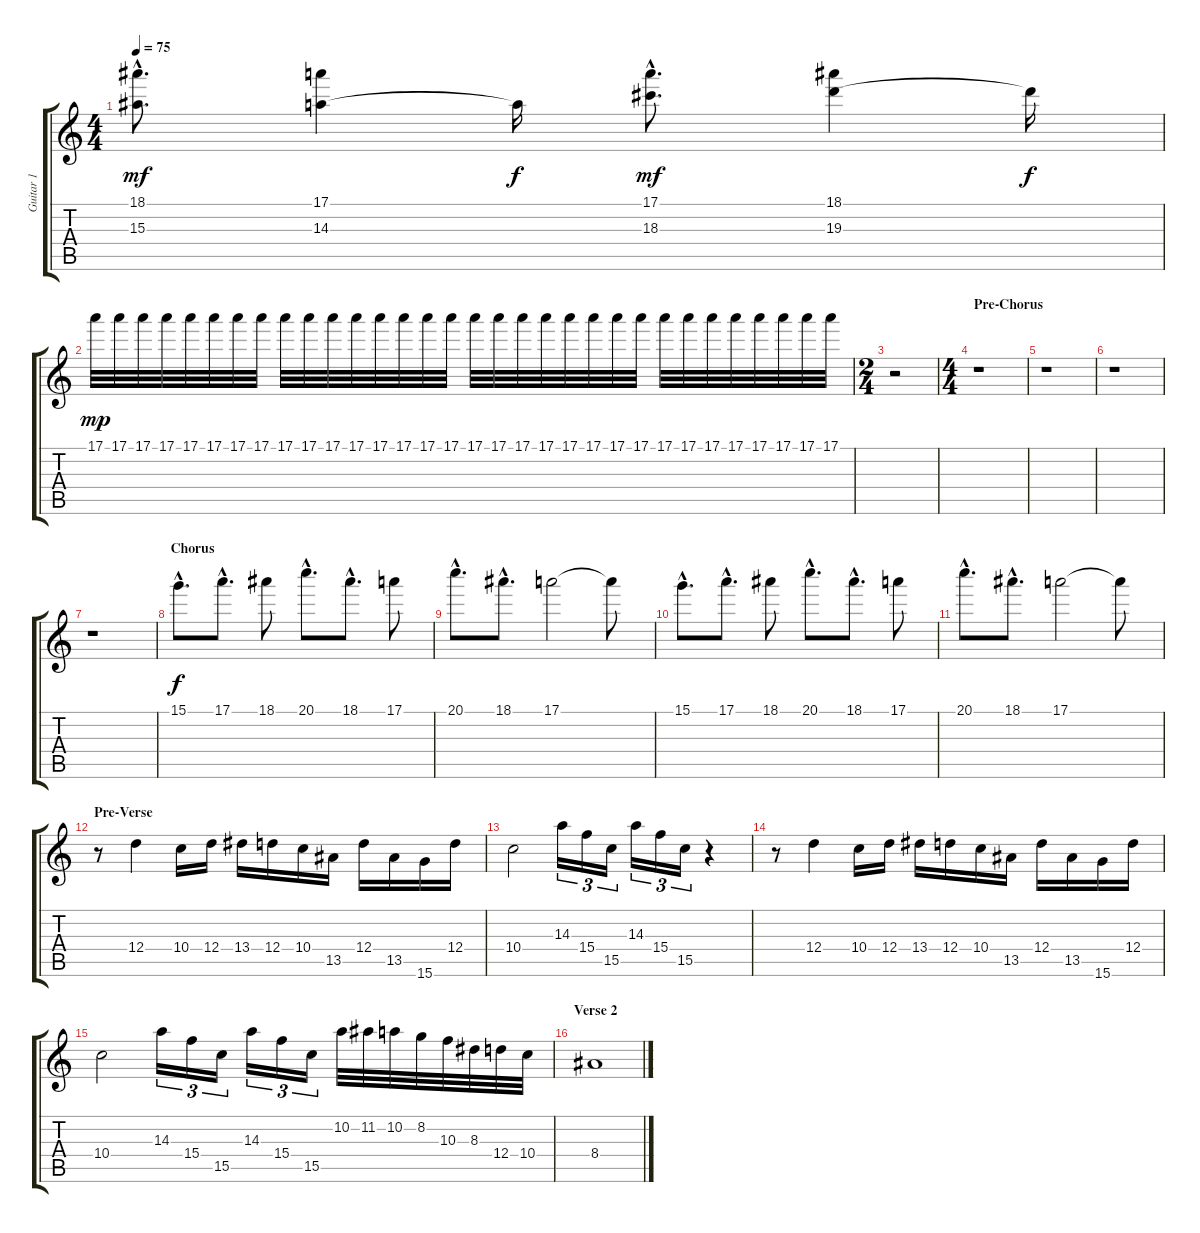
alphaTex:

\track ("Guitar 1" "Guitar 1") {instrument distortionguitar}
\staff {score tabs}
\tuning (E4 B3 G3 D3 A2 E2) {hide}
\ts (4 4)
\tempo 75
\clef g2
\ks c
(18.1{hac} 15.3{hac}).8{d dy mf volume 13} (17.1 14.3).4 14.3{t}.16{dy f} (17.1{hac} 18.3{hac}).8{d dy mf} (18.1 19.3).4 19.3{t}.16{dy f} |
17.1.32{dy mp} 17.1.32 17.1.32 17.1.32 17.1.32 17.1.32 17.1.32 17.1.32 17.1.32 17.1.32 17.1.32 17.1.32 17.1.32 17.1.32 17.1.32 17.1.32 17.1.32 17.1.32 17.1.32 17.1.32 17.1.32 17.1.32 17.1.32 17.1.32 17.1.32 17.1.32 17.1.32 17.1.32 17.1.32 17.1.32 17.1.32 17.1.32 |
\ts (2 4)
r.2 |
\ts (4 4)
\section ("" "Pre-Chorus")
r.1 |
r.1 |
r.1 |
r.1 |
\section ("" "Chorus")
15.1{hac}.8{d dy f} 17.1{hac}.8{d} 18.1.8 20.1{hac}.8{d} 18.1{hac}.8{d} 17.1.8 |
20.1{hac}.8{d} 18.1{hac}.8{d} 17.1.2 17.1{t}.8 |
15.1{hac}.8{d} 17.1{hac}.8{d} 18.1.8 20.1{hac}.8{d} 18.1{hac}.8{d} 17.1.8 |
20.1{hac}.8{d} 18.1{hac}.8{d} 17.1.2 17.1{t}.8 |
\section ("" "Pre-Verse")
r.8 12.4.4 10.4.16 12.4.16 13.4.16 12.4.16 10.4.16 13.5.16 12.4.16 13.5.16 15.6.16 12.4.16 |
10.4.2 14.3.16{tu (3 2)} 15.4.16{tu (3 2)} 15.5.16{tu (3 2)} 14.3.16{tu (3 2)} 15.4.16{tu (3 2)} 15.5.16{tu (3 2)} r.4 |
r.8 12.4.4 10.4.16 12.4.16 13.4.16 12.4.16 10.4.16 13.5.16 12.4.16 13.5.16 15.6.16 12.4.16 |
10.4.2 14.3.16{tu (3 2)} 15.4.16{tu (3 2)} 15.5.16{tu (3 2)} 14.3.16{tu (3 2)} 15.4.16{tu (3 2)} 15.5.16{tu (3 2)} 10.2.32 11.2.32 10.2.32 8.2.32 10.3.32 8.3.32 12.4.32 10.4.32 |
\section ("" "Verse 2")
8.4.1{volume 3}
